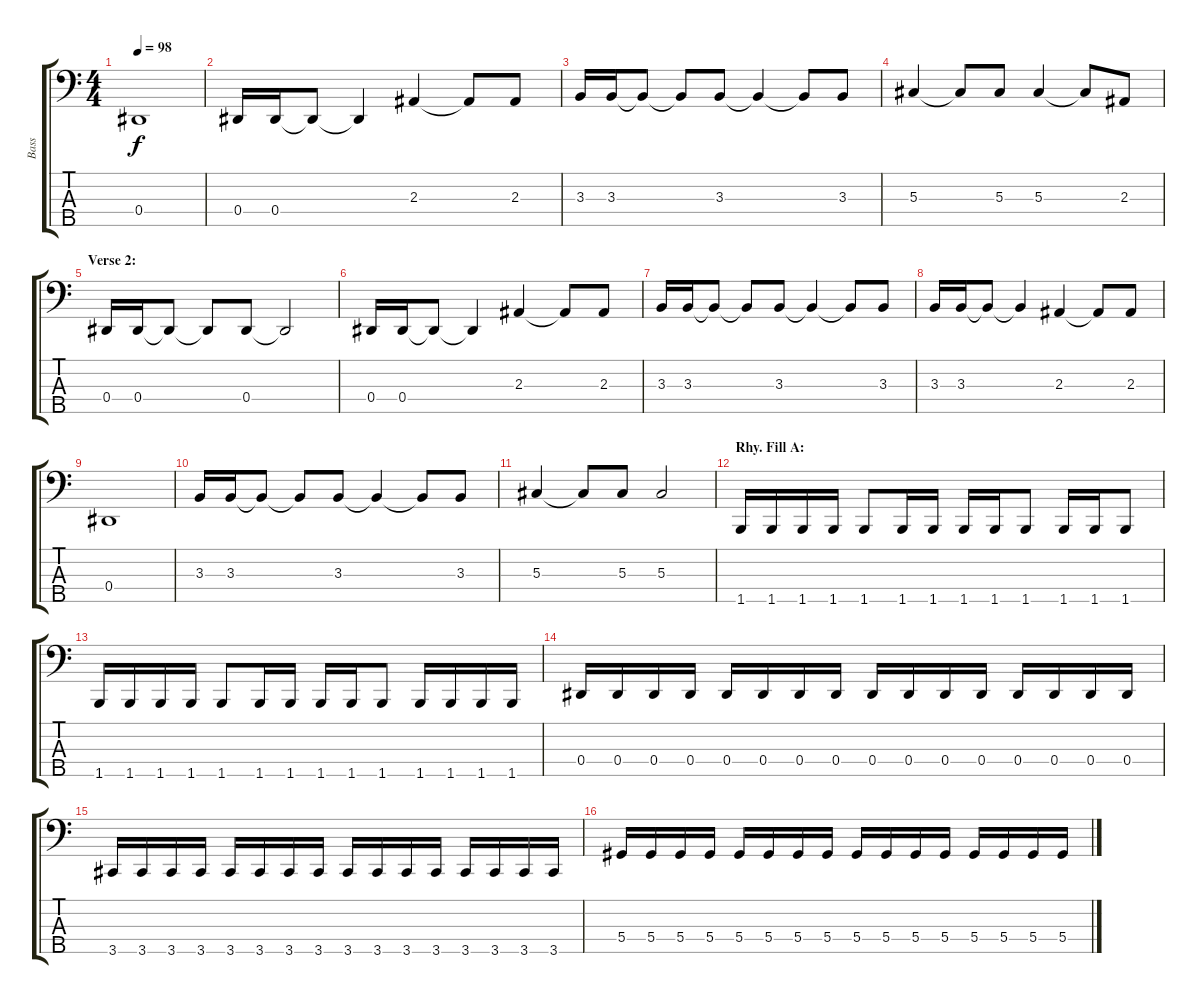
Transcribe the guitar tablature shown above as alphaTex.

\track ("Bass" "Bass") {instrument slapbass2}
\staff {score tabs}
\tuning (Gb2 Db2 Ab1 Eb1 Bb0) {hide}
\ts (4 4)
\tempo 98
\clef f4
\ks c
0.4.1{dy f} |
0.4.16 0.4.16 0.4{t}.8 0.4{t}.4 2.3.4 2.3{t}.8 2.3.8 |
3.3.16 3.3.16 3.3{t}.8 3.3{t}.8 3.3.8 3.3{t}.4 3.3{t}.8 3.3.8 |
5.3.4 5.3{t}.8 5.3.8 5.3.4 5.3{t}.8 2.3.8 |
\section ("" "Verse 2:")
0.4.16 0.4.16 0.4{t}.8 0.4{t}.8 0.4.8 0.4{t}.2 |
0.4.16 0.4.16 0.4{t}.8 0.4{t}.4 2.3.4 2.3{t}.8 2.3.8 |
3.3.16 3.3.16 3.3{t}.8 3.3{t}.8 3.3.8 3.3{t}.4 3.3{t}.8 3.3.8 |
3.3.16 3.3.16 3.3{t}.8 3.3{t}.4 2.3.4 2.3{t}.8 2.3.8 |
0.4.1 |
3.3.16 3.3.16 3.3{t}.8 3.3{t}.8 3.3.8 3.3{t}.4 3.3{t}.8 3.3.8 |
5.3.4 5.3{t}.8 5.3.8 5.3.2 |
\section ("" "Rhy. Fill A:")
1.5.16 1.5.16 1.5.16 1.5.16 1.5.8 1.5.16 1.5.16 1.5.16 1.5.16 1.5.8 1.5.16 1.5.16 1.5.8 |
1.5.16 1.5.16 1.5.16 1.5.16 1.5.8 1.5.16 1.5.16 1.5.16 1.5.16 1.5.8 1.5.16 1.5.16 1.5.16 1.5.16 |
0.4.16 0.4.16 0.4.16 0.4.16 0.4.16 0.4.16 0.4.16 0.4.16 0.4.16 0.4.16 0.4.16 0.4.16 0.4.16 0.4.16 0.4.16 0.4.16 |
3.5.16 3.5.16 3.5.16 3.5.16 3.5.16 3.5.16 3.5.16 3.5.16 3.5.16 3.5.16 3.5.16 3.5.16 3.5.16 3.5.16 3.5.16 3.5.16 |
5.4.16 5.4.16 5.4.16 5.4.16 5.4.16 5.4.16 5.4.16 5.4.16 5.4.16 5.4.16 5.4.16 5.4.16 5.4.16 5.4.16 5.4.16 5.4.16
